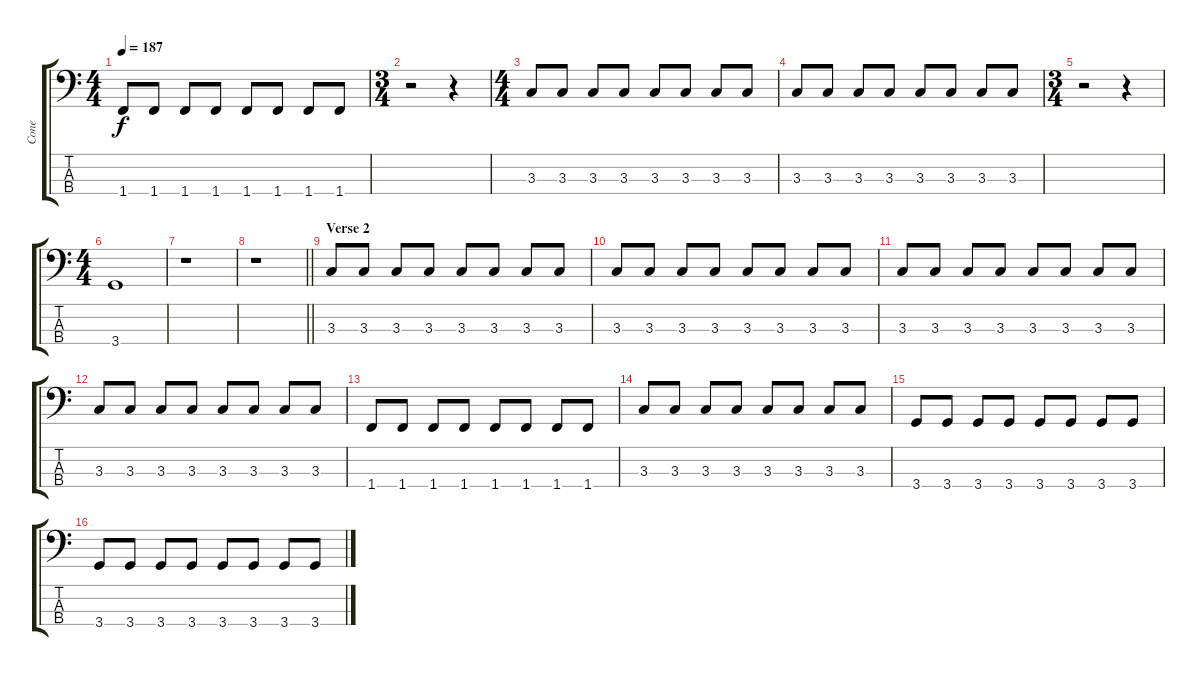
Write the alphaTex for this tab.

\track ("Cone" "Cone") {instrument electricbasspick}
\staff {score tabs}
\tuning (G2 D2 A1 E1) {hide}
\ts (4 4)
\tempo 187
\clef f4
\ks c
1.4.8{dy f} 1.4.8 1.4.8 1.4.8 1.4.8 1.4.8 1.4.8 1.4.8 |
\ts (3 4)
r.2 r.4 |
\ts (4 4)
3.3.8 3.3.8 3.3.8 3.3.8 3.3.8 3.3.8 3.3.8 3.3.8 |
3.3.8 3.3.8 3.3.8 3.3.8 3.3.8 3.3.8 3.3.8 3.3.8 |
\ts (3 4)
r.2 r.4 |
\ts (4 4)
3.4.1 |
r.1 |
\barLineRight lightlight
r.1 |
\section ("" "Verse 2")
3.3.8 3.3.8 3.3.8 3.3.8 3.3.8 3.3.8 3.3.8 3.3.8 |
3.3.8 3.3.8 3.3.8 3.3.8 3.3.8 3.3.8 3.3.8 3.3.8 |
3.3.8 3.3.8 3.3.8 3.3.8 3.3.8 3.3.8 3.3.8 3.3.8 |
3.3.8 3.3.8 3.3.8 3.3.8 3.3.8 3.3.8 3.3.8 3.3.8 |
1.4.8 1.4.8 1.4.8 1.4.8 1.4.8 1.4.8 1.4.8 1.4.8 |
3.3.8 3.3.8 3.3.8 3.3.8 3.3.8 3.3.8 3.3.8 3.3.8 |
3.4.8 3.4.8 3.4.8 3.4.8 3.4.8 3.4.8 3.4.8 3.4.8 |
3.4.8 3.4.8 3.4.8 3.4.8 3.4.8 3.4.8 3.4.8 3.4.8
